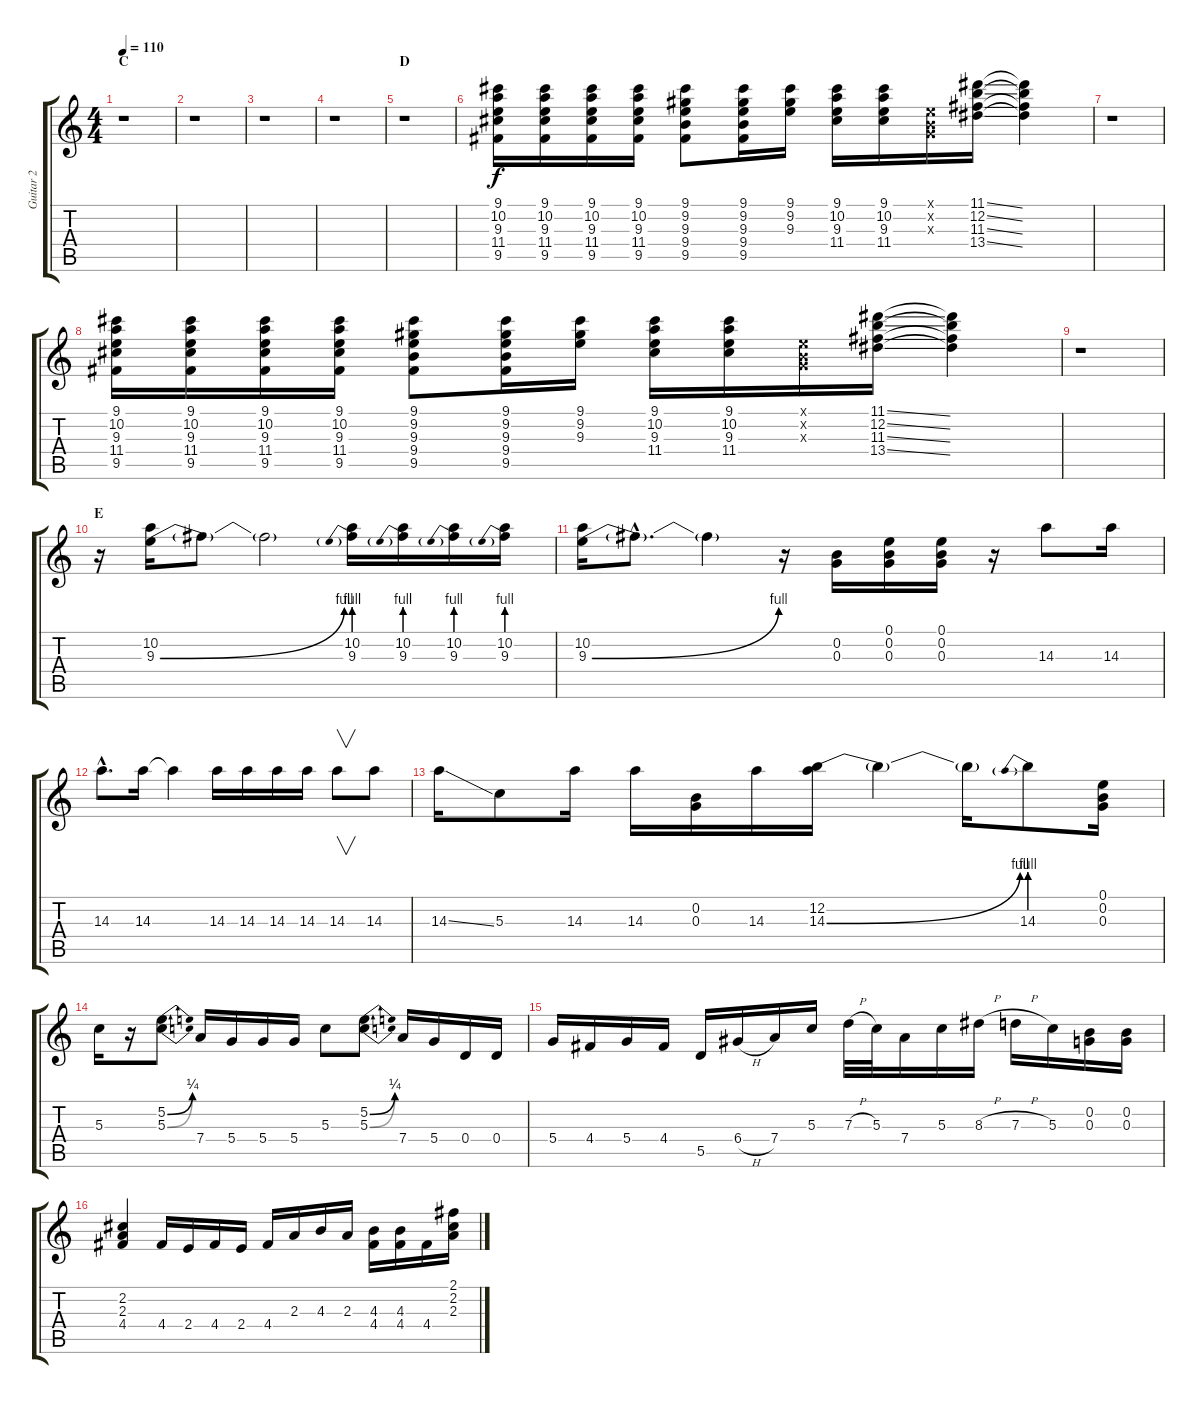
\track ("Guitar 2" "Guitar 2") {instrument electricguitarclean}
\staff {score tabs}
\tuning (E4 B3 G3 D3 A2 E2) {hide}
\ts (4 4)
\section ("" "C")
\tempo 110
\clef g2
\ks c
r.1{dy f} |
r.1 |
r.1 |
r.1 |
\section ("" "D")
r.1 |
(9.1 10.2 9.3 11.4 9.5).16 (9.1 10.2 9.3 11.4 9.5).16 (9.1 10.2 9.3 11.4 9.5).16 (9.1 10.2 9.3 11.4 9.5).16 (9.1 9.2 9.3 9.4 9.5).8 (9.1 9.2 9.3 9.4 9.5).16 (9.1 9.2 9.3).16 (9.1 10.2 9.3 11.4).16 (9.1 10.2 9.3 11.4).16 (0.1{x} 0.2{x} 0.3{x}).16 (11.1{ss} 12.2{ss} 11.3{ss} 13.4{ss}).16 (11.1{t} 12.2{t} 11.3{t} 13.4{t}).4 |
r.1 |
(9.1 10.2 9.3 11.4 9.5).16 (9.1 10.2 9.3 11.4 9.5).16 (9.1 10.2 9.3 11.4 9.5).16 (9.1 10.2 9.3 11.4 9.5).16 (9.1 9.2 9.3 9.4 9.5).8 (9.1 9.2 9.3 9.4 9.5).16 (9.1 9.2 9.3).16 (9.1 10.2 9.3 11.4).16 (9.1 10.2 9.3 11.4).16 (0.1{x} 0.2{x} 0.3{x}).16 (11.1{ss} 12.2{ss} 11.3{ss} 13.4{ss}).16 (11.1{t} 12.2{t} 11.3{t} 13.4{t}).4 |
r.1 |
\section ("" "E")
r.16{volume 16 balance 8 instrument distortionguitar} (10.2 9.3{be (bend 0 0 60 4)}).16 9.3{t}.8 9.3{t}.2 (10.2 9.3{be (prebend 0 4 60 4)}).16 (10.2 9.3{be (prebend 0 4 60 4)}).16 (10.2 9.3{be (prebend 0 4 60 4)}).16 (10.2 9.3{be (prebend 0 4 60 4)}).16 |
(10.2 9.3{be (bend 0 0 60 4)}).16 9.3{hac t}.8{d} 9.3{t}.4 r.16 (0.2 0.3).16 (0.1 0.2 0.3).16 (0.1 0.2 0.3).16 r.16 14.3.8 14.3.16 |
14.3{hac}.8{d} 14.3.16 14.3{t}.4 14.3.16 14.3.16 14.3.16 14.3.16 14.3.8{v} 14.3.8 |
14.3{ss}.16 5.3.8 14.3.16 14.3.16 (0.2 0.3).16 14.3.16 (12.2 14.3{be (bend 0 0 60 4)}).16 14.3{t}.4 14.3{t}.16 14.3{be (prebend 0 4 60 4)}.8 (0.1 0.2 0.3).16 |
5.3.16 r.16 (5.2{be (bend 0 0 60 1)} 5.3{be (bend 0 0 60 1)}).8 7.4.16 5.4.16 5.4.16 5.4.16 5.3.8 (5.2{be (bend 0 0 60 1)} 5.3{be (bend 0 0 60 1)}).8 7.4.16 5.4.16 0.4.16 0.4.16 |
5.4.16 4.4.16 5.4.16 4.4.16 5.5.16 6.4{h}.16 7.4.16 5.3.16 7.3{h}.32 5.3.32 7.4.16 5.3.16 8.3{h}.16 7.3{h}.16 5.3.16 (0.2 0.3).16 (0.2 0.3).16 |
(2.2 2.3 4.4).4 4.4.16 2.4.16 4.4.16 2.4.16 4.4.16 2.3.16 4.3.16 2.3.16 (4.3 4.4).16 (4.3 4.4).16 4.4.16 (2.1 2.2 2.3).16
